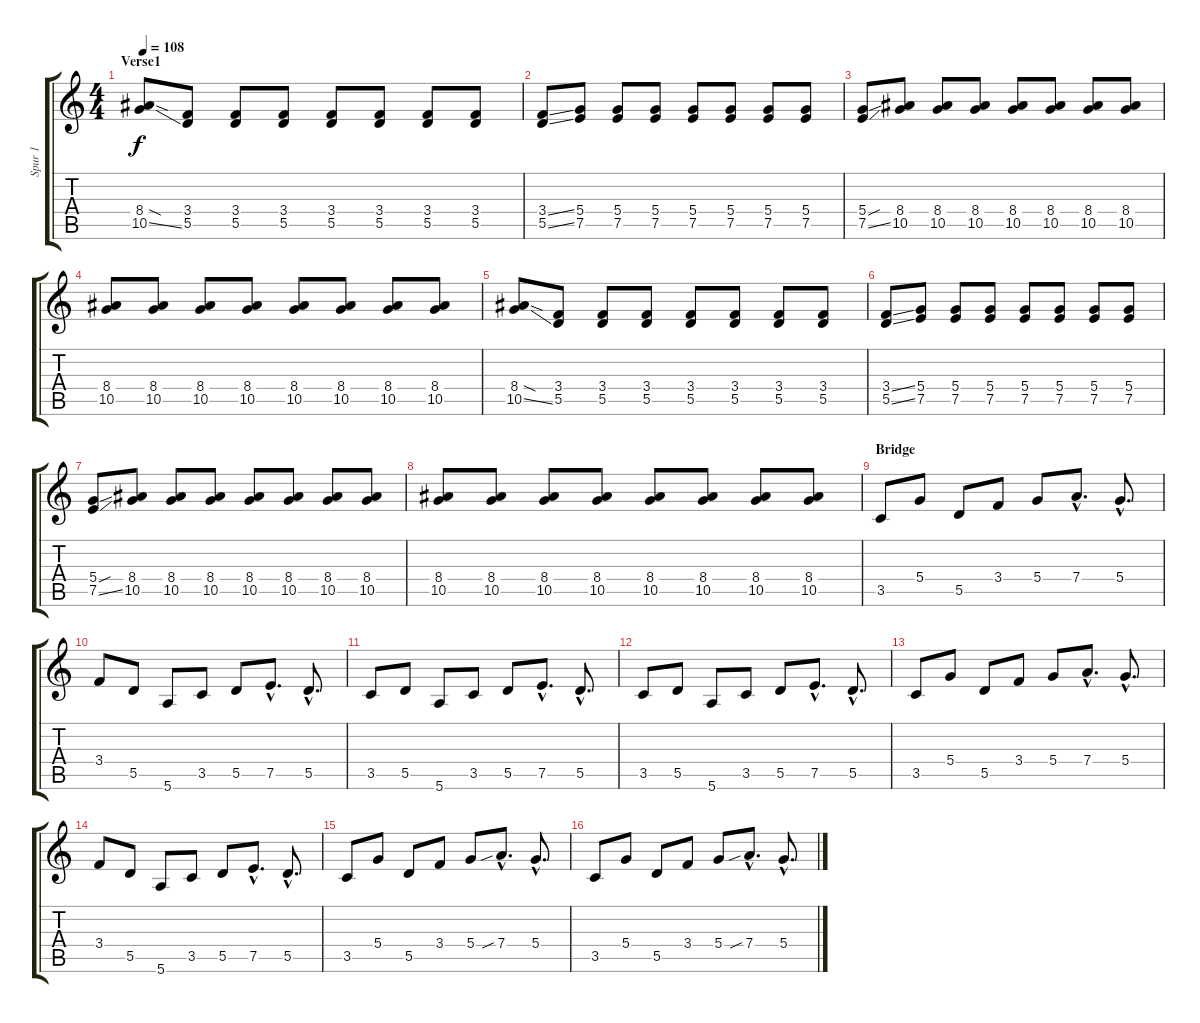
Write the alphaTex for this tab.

\track ("Spur 1" "Spur 1") {instrument electricguitarmuted}
\staff {score tabs}
\tuning (E4 B3 G3 D3 A2 E2) {hide}
\ts (4 4)
\section ("" "Verse1")
\tempo 108
\clef g2
\ks c
(8.4{sod} 10.5{ss}).8{dy f} (3.4 5.5).8 (3.4 5.5).8 (3.4 5.5).8 (3.4 5.5).8 (3.4 5.5).8 (3.4 5.5).8 (3.4 5.5).8 |
(3.4{ss} 5.5{ss}).8 (5.4 7.5).8 (5.4 7.5).8 (5.4 7.5).8 (5.4 7.5).8 (5.4 7.5).8 (5.4 7.5).8 (5.4 7.5).8 |
(5.4{sou} 7.5{ss}).8 (8.4 10.5).8 (8.4 10.5).8 (8.4 10.5).8 (8.4 10.5).8 (8.4 10.5).8 (8.4 10.5).8 (8.4 10.5).8 |
(8.4 10.5).8 (8.4 10.5).8 (8.4 10.5).8 (8.4 10.5).8 (8.4 10.5).8 (8.4 10.5).8 (8.4 10.5).8 (8.4 10.5).8 |
(8.4{sod} 10.5{ss}).8 (3.4 5.5).8 (3.4 5.5).8 (3.4 5.5).8 (3.4 5.5).8 (3.4 5.5).8 (3.4 5.5).8 (3.4 5.5).8 |
(3.4{ss} 5.5{ss}).8 (5.4 7.5).8 (5.4 7.5).8 (5.4 7.5).8 (5.4 7.5).8 (5.4 7.5).8 (5.4 7.5).8 (5.4 7.5).8 |
(5.4{sou} 7.5{ss}).8 (8.4 10.5).8 (8.4 10.5).8 (8.4 10.5).8 (8.4 10.5).8 (8.4 10.5).8 (8.4 10.5).8 (8.4 10.5).8 |
(8.4 10.5).8 (8.4 10.5).8 (8.4 10.5).8 (8.4 10.5).8 (8.4 10.5).8 (8.4 10.5).8 (8.4 10.5).8 (8.4 10.5).8 |
\section ("" "Bridge")
3.5.8{instrument overdrivenguitar} 5.4.8 5.5.8 3.4.8 5.4.8 7.4{hac}.8{d} 5.4{hac}.8{d} |
3.4.8 5.5.8 5.6.8 3.5.8 5.5.8 7.5{hac}.8{d} 5.5{hac}.8{d} |
3.5.8 5.5.8 5.6.8 3.5.8 5.5.8 7.5{hac}.8{d} 5.5{hac}.8{d} |
3.5.8 5.5.8 5.6.8 3.5.8 5.5.8 7.5{hac}.8{d} 5.5{hac}.8{d} |
3.5.8{instrument overdrivenguitar} 5.4.8 5.5.8 3.4.8 5.4.8 7.4{hac}.8{d} 5.4{hac}.8{d} |
3.4.8 5.5.8 5.6.8 3.5.8 5.5.8 7.5{hac}.8{d} 5.5{hac}.8{d} |
3.5.8{instrument overdrivenguitar} 5.4.8 5.5.8 3.4.8 5.4.8 7.4{sib hac}.8{d} 5.4{hac}.8{d} |
3.5.8{instrument overdrivenguitar} 5.4.8 5.5.8 3.4.8 5.4.8 7.4{sib hac}.8{d} 5.4{hac}.8{d}
